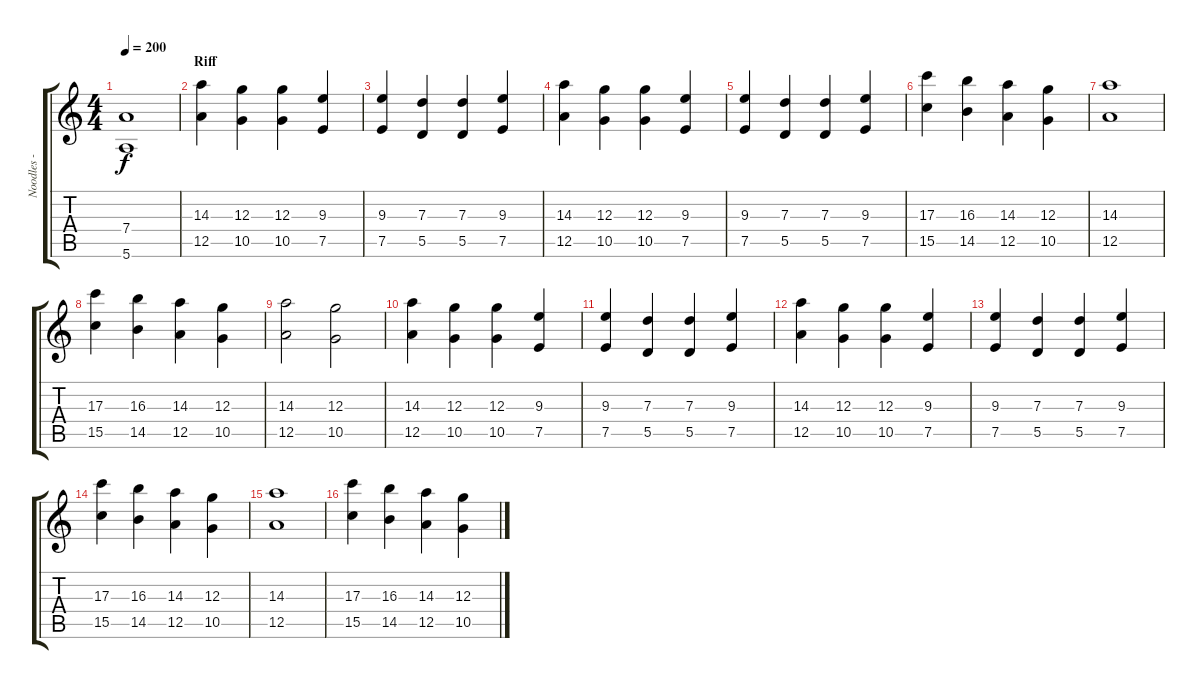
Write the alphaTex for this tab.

\track ("Noodles - Guitar" "Noodles - ") {instrument distortionguitar}
\staff {score tabs}
\tuning (E4 B3 G3 D3 A2 E2) {hide}
\ts (4 4)
\tempo 200
\clef g2
\ks c
(7.4{t} 5.6{t}).1{dy f} |
\section ("" "Riff")
(14.3 12.5).4 (12.3 10.5).4 (12.3 10.5).4 (9.3 7.5).4 |
(9.3 7.5).4 (7.3 5.5).4 (7.3 5.5).4 (9.3 7.5).4 |
(14.3 12.5).4 (12.3 10.5).4 (12.3 10.5).4 (9.3 7.5).4 |
(9.3 7.5).4 (7.3 5.5).4 (7.3 5.5).4 (9.3 7.5).4 |
(17.3 15.5).4 (16.3 14.5).4 (14.3 12.5).4 (12.3 10.5).4 |
(14.3 12.5).1 |
(17.3 15.5).4 (16.3 14.5).4 (14.3 12.5).4 (12.3 10.5).4 |
(14.3 12.5).2 (12.3 10.5).2 |
(14.3 12.5).4 (12.3 10.5).4 (12.3 10.5).4 (9.3 7.5).4 |
(9.3 7.5).4 (7.3 5.5).4 (7.3 5.5).4 (9.3 7.5).4 |
(14.3 12.5).4 (12.3 10.5).4 (12.3 10.5).4 (9.3 7.5).4 |
(9.3 7.5).4 (7.3 5.5).4 (7.3 5.5).4 (9.3 7.5).4 |
(17.3 15.5).4 (16.3 14.5).4 (14.3 12.5).4 (12.3 10.5).4 |
(14.3 12.5).1 |
(17.3 15.5).4 (16.3 14.5).4 (14.3 12.5).4 (12.3 10.5).4
